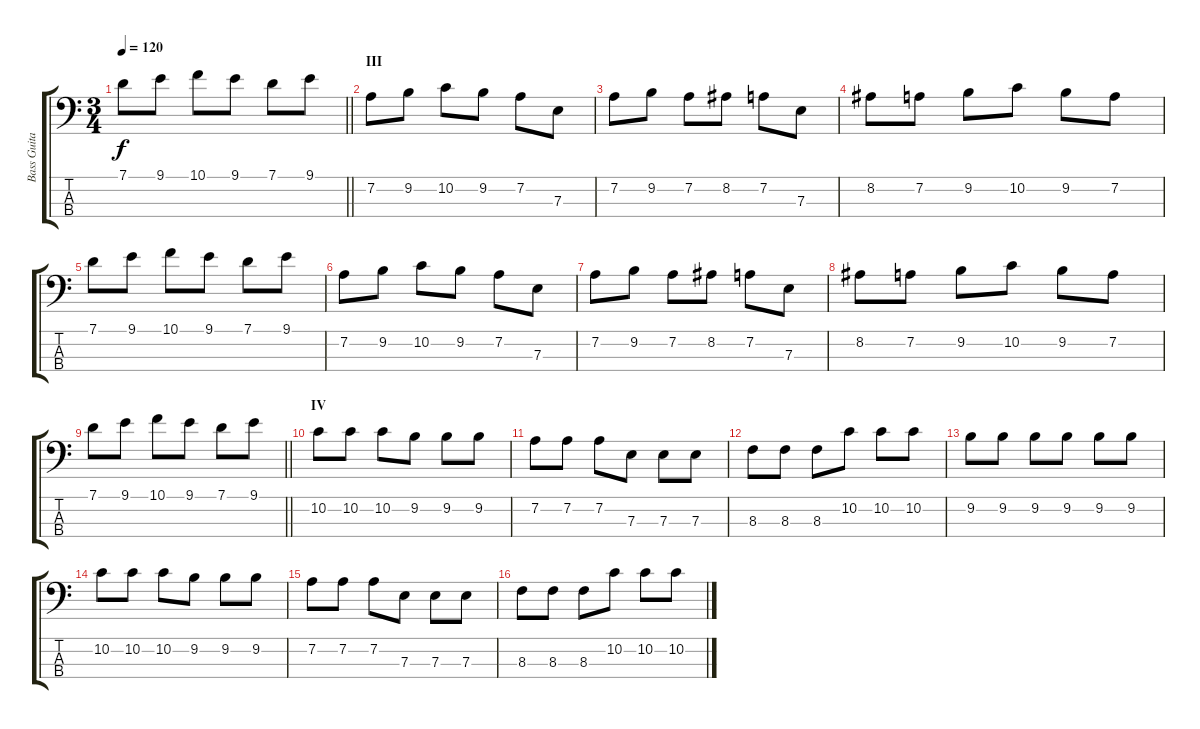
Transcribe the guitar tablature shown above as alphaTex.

\track ("Bass Guitar" "Bass Guita") {instrument electricbassfinger}
\staff {score tabs}
\tuning (G2 D2 A1 E1) {hide}
\ts (3 4)
\tempo 120
\clef f4
\barLineRight lightlight
\ks c
7.1.8{dy f} 9.1.8 10.1.8 9.1.8 7.1.8 9.1.8 |
\section ("" "III")
7.2.8 9.2.8 10.2.8 9.2.8 7.2.8 7.3.8 |
7.2.8 9.2.8 7.2.8 8.2.8 7.2.8 7.3.8 |
8.2.8 7.2.8 9.2.8 10.2.8 9.2.8 7.2.8 |
7.1.8 9.1.8 10.1.8 9.1.8 7.1.8 9.1.8 |
7.2.8 9.2.8 10.2.8 9.2.8 7.2.8 7.3.8 |
7.2.8 9.2.8 7.2.8 8.2.8 7.2.8 7.3.8 |
8.2.8 7.2.8 9.2.8 10.2.8 9.2.8 7.2.8 |
\barLineRight lightlight
7.1.8 9.1.8 10.1.8 9.1.8 7.1.8 9.1.8 |
\section ("" "IV")
10.2.8 10.2.8 10.2.8 9.2.8 9.2.8 9.2.8 |
7.2.8 7.2.8 7.2.8 7.3.8 7.3.8 7.3.8 |
8.3.8 8.3.8 8.3.8 10.2.8 10.2.8 10.2.8 |
9.2.8 9.2.8 9.2.8 9.2.8 9.2.8 9.2.8 |
10.2.8 10.2.8 10.2.8 9.2.8 9.2.8 9.2.8 |
7.2.8 7.2.8 7.2.8 7.3.8 7.3.8 7.3.8 |
8.3.8 8.3.8 8.3.8 10.2.8 10.2.8 10.2.8
